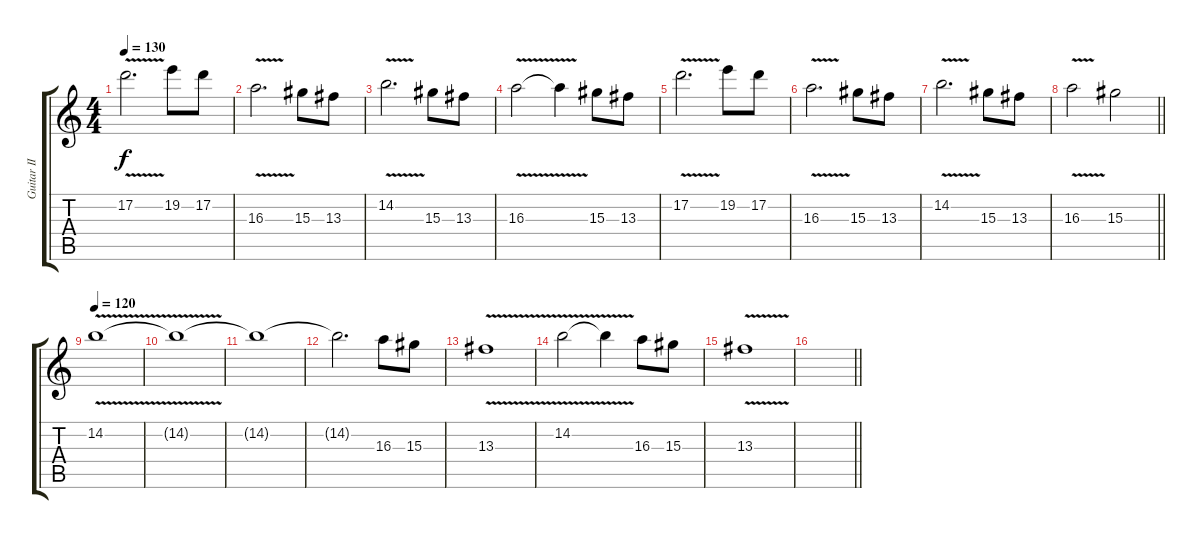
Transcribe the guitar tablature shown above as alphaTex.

\track ("Guitar II" "Guitar II") {instrument overdrivenguitar}
\staff {score tabs}
\tuning (D4 A3 F3 C3 G2 D2) {hide}
\ts (4 4)
\tempo 130
\clef g2
\ks c
17.2{v}.2{d dy f instrument overdrivenguitar} 19.2.8 17.2.8 |
16.3{v}.2{d} 15.3.8 13.3.8 |
14.2{v}.2{d} 15.3.8 13.3.8 |
16.3{v}.2 16.3{t}.4 15.3.8 13.3.8 |
17.2{v}.2{d} 19.2.8 17.2.8 |
16.3{v}.2{d} 15.3.8 13.3.8 |
14.2{v}.2{d} 15.3.8 13.3.8 |
\barLineRight lightlight
16.3{v}.2 15.3.2 |
\section ("" "")
\tempo 120
14.2{v}.1 |
14.2{t}.1 |
14.2{t}.1 |
14.2{t}.2{d} 16.3.8 15.3.8 |
13.3{v}.1 |
14.2{v}.2 14.2{t}.4 16.3.8 15.3.8 |
13.3{v}.1 |
\barLineRight lightlight
